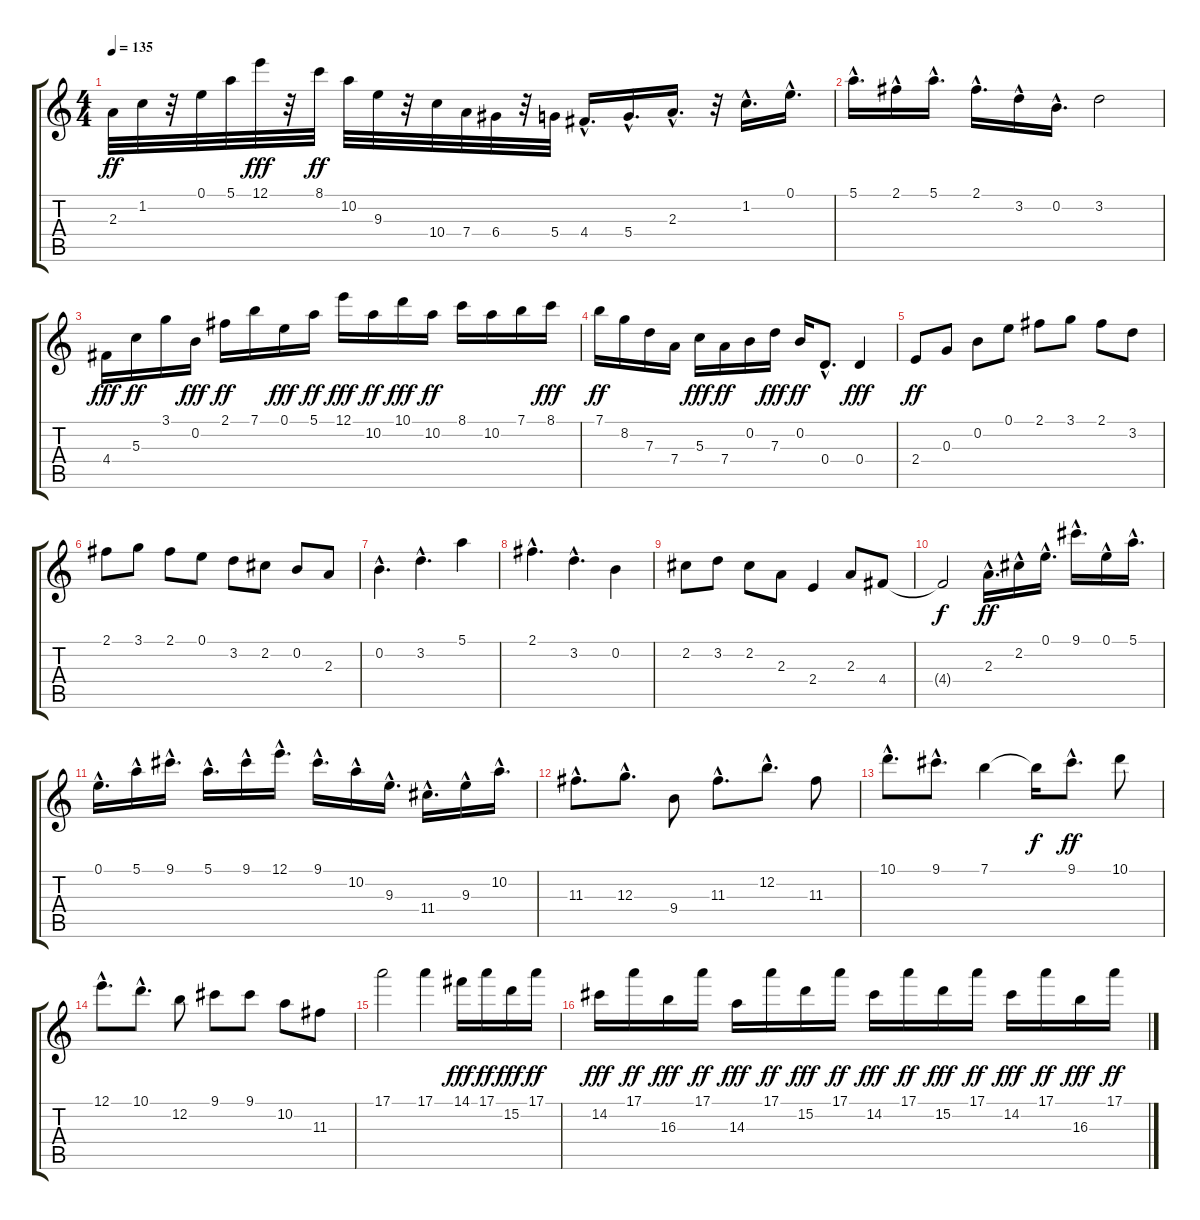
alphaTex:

\track "" {instrument acousticguitarnylon}
\staff {score tabs}
\tuning (E4 B3 G3 D3 A2 E2) {hide}
\ts (4 4)
\tempo 135
\clef g2
\ks c
2.3.32{dy ff} 1.2.32 r.32 0.1.32 5.1.32 12.1.32{dy fff} r.32 8.1.32{dy ff} 10.2.32 9.3.32 r.32 10.4.32 7.4.32 6.4.32 r.32 5.4.32 4.4{hac}.16{d} 5.4{hac}.16{d} 2.3{hac}.16{d} r.32 1.2{hac}.16{d} 0.1{hac}.16{d} |
5.1{hac}.16{d} 2.1{hac}.16 5.1{hac}.16{d} 2.1{hac}.16{d} 3.2{hac}.16 0.2{hac}.16{d} 3.2.2 |
4.4.16{dy fff} 5.3.16{dy ff} 3.1.16 0.2.16{dy fff} 2.1.16{dy ff} 7.1.16 0.1.16{dy fff} 5.1.16{dy ff} 12.1.16{dy fff} 10.2.16{dy ff} 10.1.16{dy fff} 10.2.16{dy ff} 8.1.16 10.2.16 7.1.16 8.1.16{dy fff} |
7.1.16{dy ff} 8.2.16 7.3.16 7.4.16 5.3.16{dy fff} 7.4.16{dy ff} 0.2.16 7.3.16{dy fff} 0.2.16{dy ff} 0.4{hac}.8{d} 0.4.4{dy fff} |
2.4.8{dy ff} 0.3.8 0.2.8 0.1.8 2.1.8 3.1.8 2.1.8 3.2.8 |
2.1.8 3.1.8 2.1.8 0.1.8 3.2.8 2.2.8 0.2.8 2.3.8 |
0.2{hac}.4{d} 3.2{hac}.4{d} 5.1.4 |
2.1{hac}.4{d} 3.2{hac}.4{d} 0.2.4 |
2.2.8 3.2.8 2.2.8 2.3.8 2.4.4 2.3.8 4.4.8 |
4.4{t}.2{dy f} 2.3{hac}.16{d dy ff} 2.2{hac}.16 0.1{hac}.16{d} 9.1{hac}.16{d} 0.1{hac}.16 5.1{hac}.16{d} |
0.1{hac}.16{d} 5.1{hac}.16 9.1{hac}.16{d} 5.1{hac}.16{d} 9.1{hac}.16 12.1{hac}.16{d} 9.1{hac}.16{d} 10.2{hac}.16 9.3{hac}.16{d} 11.4{hac}.16{d} 9.3{hac}.16 10.2{hac}.16{d} |
11.3{hac}.8{d} 12.3{hac}.8{d} 9.4.8 11.3{hac}.8{d} 12.2{hac}.8{d} 11.3.8 |
10.1{hac}.8{d} 9.1{hac}.8{d} 7.1.4 7.1{t}.16{dy f} 9.1{hac}.8{d dy ff} 10.1.8 |
12.1{hac}.8{d} 10.1{hac}.8{d} 12.2.8 9.1.8 9.1.8 10.2.8 11.3.8 |
17.1.2 17.1.4 14.1.16{dy fff} 17.1.16{dy ff} 15.2.16{dy fff} 17.1.16{dy ff} |
14.2.16{dy fff} 17.1.16{dy ff} 16.3.16{dy fff} 17.1.16{dy ff} 14.3.16{dy fff} 17.1.16{dy ff} 15.2.16{dy fff} 17.1.16{dy ff} 14.2.16{dy fff} 17.1.16{dy ff} 15.2.16{dy fff} 17.1.16{dy ff} 14.2.16{dy fff} 17.1.16{dy ff} 16.3.16{dy fff} 17.1.16{dy ff}
